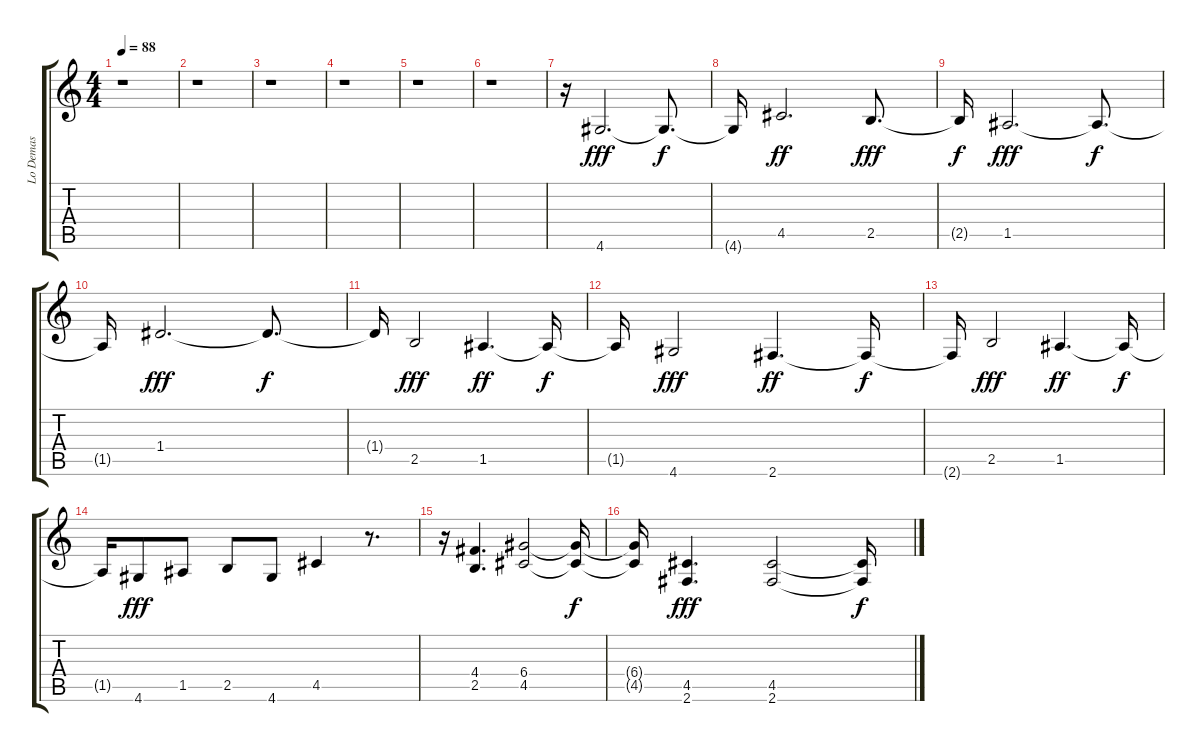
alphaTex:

\track ("Lo Demas" "Lo Demas") {instrument distortionguitar}
\staff {score tabs}
\tuning (E4 B3 G3 D3 A2 E2) {hide}
\ts (4 4)
\tempo 88
\clef g2
\ks c
r.1{dy f} |
r.1 |
r.1 |
r.1 |
r.1 |
r.1 |
r.16 4.6.2{d dy fff} 4.6{t}.8{d dy f} |
4.6{t}.16 4.5.2{d dy ff} 2.5.8{d dy fff} |
2.5{t}.16{dy f} 1.5.2{d dy fff} 1.5{t}.8{d dy f} |
1.5{t}.16 1.4.2{d dy fff} 1.4{t}.8{d dy f} |
1.4{t}.16 2.5.2{dy fff} 1.5.4{d dy ff} 1.5{t}.16{dy f} |
1.5{t}.16 4.6.2{dy fff} 2.6.4{d dy ff} 2.6{t}.16{dy f} |
2.6{t}.16 2.5.2{dy fff} 1.5.4{d dy ff} 1.5{t}.16{dy f} |
1.5{t}.16 4.6.8{dy fff} 1.5.8 2.5.8 4.6.8 4.5.4 r.8{d} |
r.16 (4.4 2.5).4{d} (6.4 4.5).2 (6.4{t} 4.5{t}).16{dy f} |
(6.4{t} 4.5{t}).16 (4.5 2.6).4{d dy fff} (4.5 2.6).2 (4.5{t} 2.6{t}).16{dy f}
